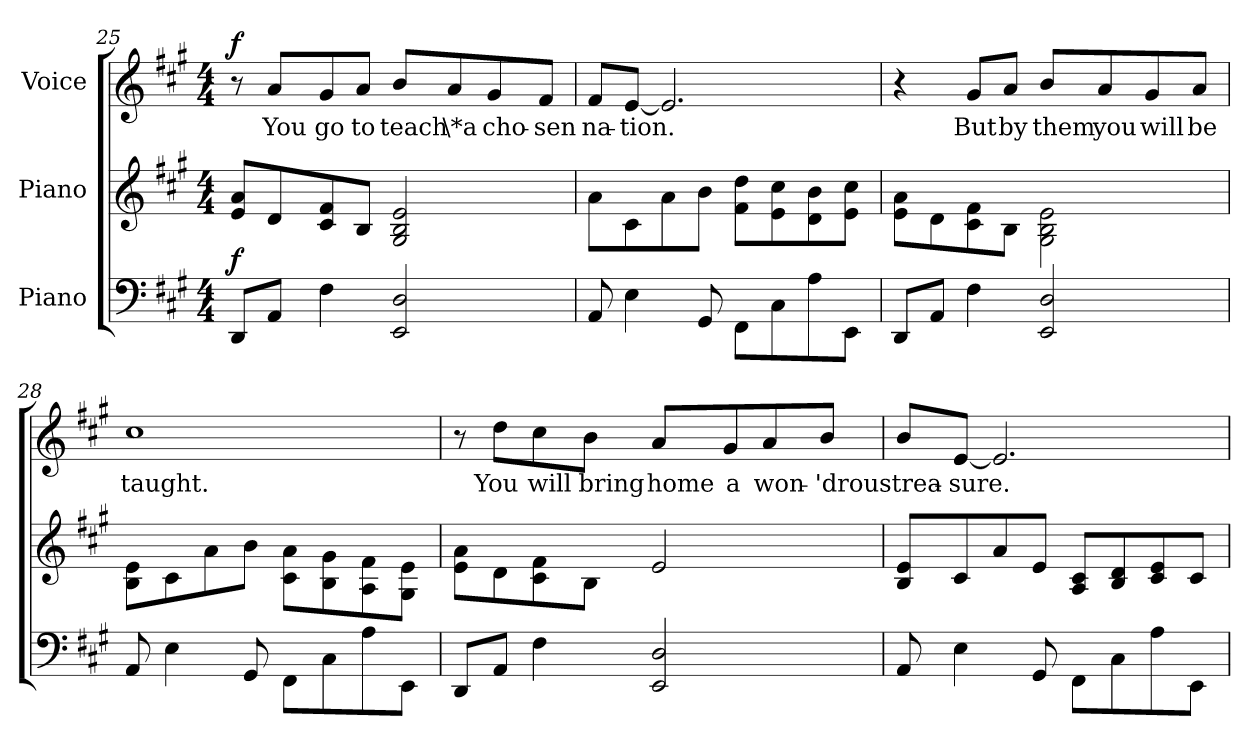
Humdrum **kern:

**kern	**dynam	**kern	**kern	**text	**dynam
*part3	*part3	*part2	*part1	*part1	*part1
*staff3	*staff3	*staff2	*staff1	*staff1	*staff1
*I"Piano	*	*I"Piano	*I"Voice	*	*
*clefF4	*	*clefG2	*clefG2	*	*
*k[f#c#g#]	*	*k[f#c#g#]	*k[f#c#g#]	*	*
*A:	*	*A:	*A:	*	*
*M4/4	*	*M4/4	*M4/4	*	*
=25	=25	=25	=25	=25	=25
!	!LO:DY:a	!	!	!	!LO:DY:b
8DD/L	f	8e/ 8a/L	8r	.	f
!	!	!	!	!LO:LY:b	!
8AA/J	.	8d/	8a/L	You	.
!	!	!	!	!LO:LY:b	!
4F#\	.	8c#/ 8f#/	8g#/	go	.
!	!	!	!	!LO:LY:b	!
.	.	8B/J	8a/J	to	.
!	!	!	!	!LO:LY:b	!
2EE/ 2D/	.	2G#/ 2B/ 2e/	8b/L	teach	.
!	!	!	!	!LO:LY:b	!
.	.	.	8a/	\*a	.
!	!	!	!	!LO:LY:b	!
.	.	.	8g#/	cho-	.
!	!	!	!	!LO:LY:b	!
.	.	.	8f#/J	-sen	.
=26	=26	=26	=26	=26	=26
!	!	!	!	!LO:LY:b	!
8AA/	.	8a\L	8f#/L	na-	.
!	!	!	!	!LO:LY:b	!
4E\	.	8c#\	[8e/J	-tion.	.
.	.	8a\	2.e/]	.	.
8GG#/	.	8b\J	.	.	.
8FF#\L	.	8f#\ 8dd\L	.	.	.
8C#\	.	8e\ 8cc#\	.	.	.
8A\	.	8d\ 8b\	.	.	.
8EE\J	.	8e\ 8cc#\J	.	.	.
!!LO:LB:g=z
=27	=27	=27	=27	=27	=27
8DD/L	.	8e\ 8a\L	4r	.	.
8AA/J	.	8d\	.	.	.
!	!	!	!	!LO:LY:b	!
4F#\	.	8c#\ 8f#\	8g#/L	But	.
!	!	!	!	!LO:LY:b	!
.	.	8B\J	8a/J	by	.
!	!	!	!	!LO:LY:b	!
2EE/ 2D/	.	2G#\ 2B\ 2e\	8b/L	them	.
!	!	!	!	!LO:LY:b	!
.	.	.	8a/	you	.
!	!	!	!	!LO:LY:b	!
.	.	.	8g#/	will	.
!	!	!	!	!LO:LY:b	!
.	.	.	8a/J	be	.
=28	=28	=28	=28	=28	=28
!	!	!	!	!LO:LY:b	!
8AA/	.	8B\ 8e\L	1cc#	taught.	.
4E\	.	8c#\	.	.	.
.	.	8a\	.	.	.
8GG#/	.	8b\J	.	.	.
8FF#\L	.	8c#\ 8a\L	.	.	.
8C#\	.	8B\ 8g#\	.	.	.
8A\	.	8A\ 8f#\	.	.	.
8EE\J	.	8G#\ 8e\J	.	.	.
=29	=29	=29	=29	=29	=29
8DD/L	.	8e\ 8a\L	8r	.	.
!	!	!	!	!LO:LY:b	!
8AA/J	.	8d\	8dd\L	You	.
!	!	!	!	!LO:LY:b	!
4F#\	.	8c#\ 8f#\	8cc#\	will	.
!	!	!	!	!LO:LY:b	!
.	.	8B\J	8b\J	bring	.
!	!	!	!	!LO:LY:b	!
2EE/ 2D/	.	2e/	8a/L	home	.
!	!	!	!	!LO:LY:b	!
.	.	.	8g#/	a	.
!	!	!	!	!LO:LY:b	!
.	.	.	8a/	won-	.
!	!	!	!	!LO:LY:b	!
.	.	.	8b/J	-'drous	.
!!LO:LB:g=z
=30	=30	=30	=30	=30	=30
!	!	!	!	!LO:LY:b	!
8AA/	.	8B/ 8e/L	8b/L	trea-	.
!	!	!	!	!LO:LY:b	!
4E\	.	8c#/	[8e/J	-sure.	.
.	.	8a/	2.e/]	.	.
8GG#/	.	8e/J	.	.	.
8FF#\L	.	8A/ 8c#/L	.	.	.
8C#\	.	8B/ 8d/	.	.	.
8A\	.	8c#/ 8e/	.	.	.
8EE\J	.	8c#/J	.	.	.
=	=	=	=	=	=
*-	*-	*-	*-	*-	*-
